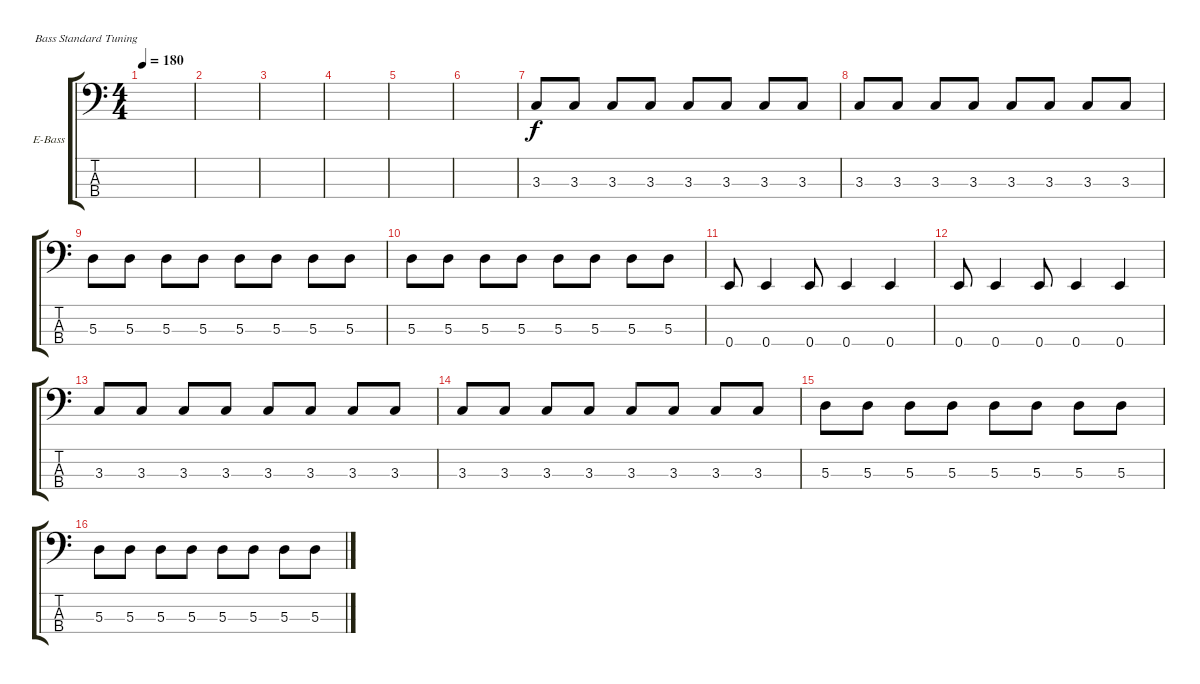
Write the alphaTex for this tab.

\defaultSystemsLayout 4
\bracketExtendMode groupsimilarinstruments
\firstSystemTrackNameOrientation horizontal
\otherSystemsTrackNameOrientation horizontal
\track ("Басс Гитара" "E-Bass") {instrument electricbassfinger}
\staff {score tabs}
\tuning (G2 D2 A1 E1)
\ts (4 4)
\tempo 180
\clef f4
\scale
0.333333
\ks c
|
\scale
0.333333 |
\scale
0.333333 |
\scale
0.333333 |
\scale
0.333333 |
\scale
0.333333 |
\scale
0.333333 3.3.8 3.3.8 3.3.8 3.3.8 3.3.8 3.3.8 3.3.8 3.3.8 |
\scale
0.333333 3.3.8 3.3.8 3.3.8 3.3.8 3.3.8 3.3.8 3.3.8 3.3.8 |
\scale
0.333333 5.3.8 5.3.8 5.3.8 5.3.8 5.3.8 5.3.8 5.3.8 5.3.8 |
\scale
0.333333 5.3.8 5.3.8 5.3.8 5.3.8 5.3.8 5.3.8 5.3.8 5.3.8 |
\scale
0.333333 0.4.8 0.4.4 0.4.8 0.4.4 0.4.4 |
\scale
0.333333 0.4.8 0.4.4 0.4.8 0.4.4 0.4.4 |
\scale
0.333333 3.3.8 3.3.8 3.3.8 3.3.8 3.3.8 3.3.8 3.3.8 3.3.8 |
\scale
0.333333 3.3.8 3.3.8 3.3.8 3.3.8 3.3.8 3.3.8 3.3.8 3.3.8 |
\scale
0.333333 5.3.8 5.3.8 5.3.8 5.3.8 5.3.8 5.3.8 5.3.8 5.3.8 |
\scale
0.333333 5.3.8 5.3.8 5.3.8 5.3.8 5.3.8 5.3.8 5.3.8 5.3.8
